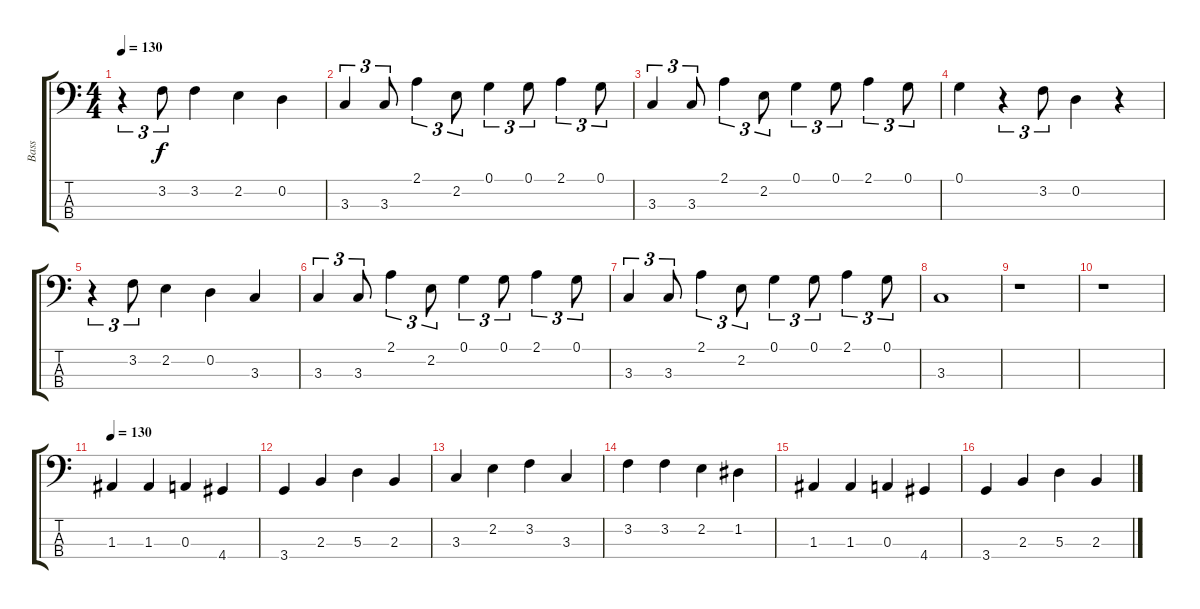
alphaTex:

\track ("Bass" "Bass") {instrument electricbasspick}
\staff {score tabs}
\tuning (G2 D2 A1 E1) {hide}
\ts (4 4)
\tempo 130
\clef f4
\ks c
r.4{tu (3 2) dy f} 3.2.8{tu (3 2)} 3.2.4 2.2.4 0.2.4 |
3.3.4{tu (3 2)} 3.3.8{tu (3 2)} 2.1.4{tu (3 2)} 2.2.8{tu (3 2)} 0.1.4{tu (3 2)} 0.1.8{tu (3 2)} 2.1.4{tu (3 2)} 0.1.8{tu (3 2)} |
3.3.4{tu (3 2)} 3.3.8{tu (3 2)} 2.1.4{tu (3 2)} 2.2.8{tu (3 2)} 0.1.4{tu (3 2)} 0.1.8{tu (3 2)} 2.1.4{tu (3 2)} 0.1.8{tu (3 2)} |
0.1.4 r.4{tu (3 2)} 3.2.8{tu (3 2)} 0.2.4 r.4 |
r.4{tu (3 2)} 3.2.8{tu (3 2)} 2.2.4 0.2.4 3.3.4 |
3.3.4{tu (3 2)} 3.3.8{tu (3 2)} 2.1.4{tu (3 2)} 2.2.8{tu (3 2)} 0.1.4{tu (3 2)} 0.1.8{tu (3 2)} 2.1.4{tu (3 2)} 0.1.8{tu (3 2)} |
3.3.4{tu (3 2)} 3.3.8{tu (3 2)} 2.1.4{tu (3 2)} 2.2.8{tu (3 2)} 0.1.4{tu (3 2)} 0.1.8{tu (3 2)} 2.1.4{tu (3 2)} 0.1.8{tu (3 2)} |
3.3.1 |
r.1 |
r.1 |
\tempo 130
1.3.4 1.3.4 0.3.4 4.4.4 |
3.4.4 2.3.4 5.3.4 2.3.4 |
3.3.4 2.2.4 3.2.4 3.3.4 |
3.2.4 3.2.4 2.2.4 1.2.4 |
1.3.4 1.3.4 0.3.4 4.4.4 |
3.4.4 2.3.4 5.3.4 2.3.4
